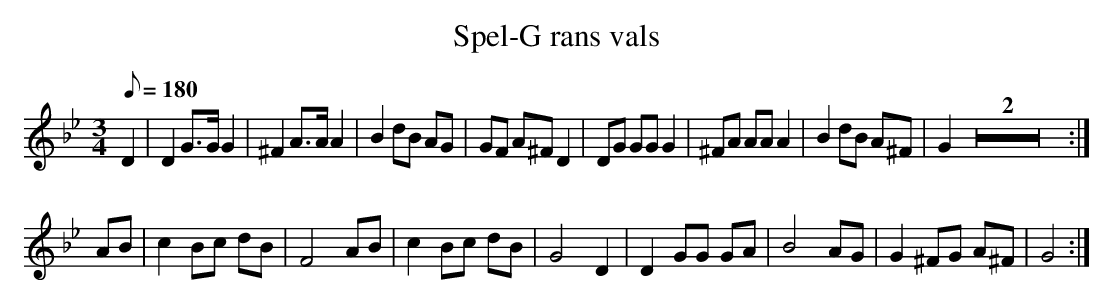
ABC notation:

X:1
T:Spel-G rans vals
M:3/4
L:1/8
K:Bb
Q:180
D2| D2 G3/2G/2 G2 | ^F2 A3/2A/2 A2 | B2 dB AG | GF A^F D2 | DG GG G2 | ^FA AA A2 | B2 dB A^F | G2 Z2 :|
AB | c2 Bc dB | F4 AB | c2 Bc dB | G4 D2 | D2 GG GA | B4 AG | G2 ^FG A^F | G4 :|
